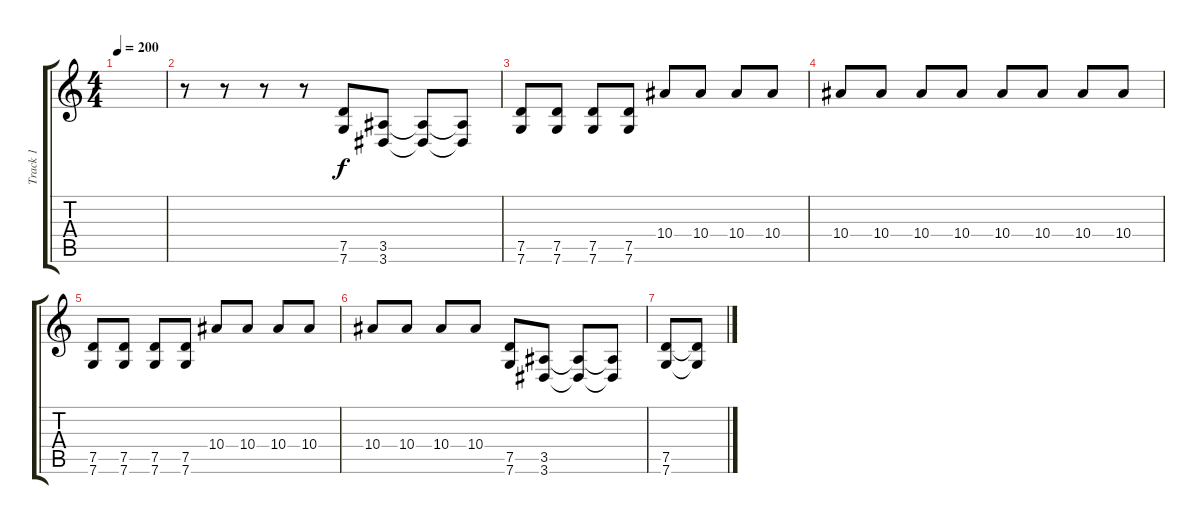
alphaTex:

\track ("Track 1" "Track 1") {instrument distortionguitar}
\staff {score tabs}
\tuning (D4 A3 F3 C3 G2 C2) {hide}
\ts (4 4)
\tempo 200
\clef g2
\ks c
|
r.8 r.8 r.8 r.8 (7.5 7.6).8 (3.5 3.6).8 (3.5{t} 3.6{t}).8 (3.5{t} 3.6{t}).8 |
(7.5 7.6).8 (7.5 7.6).8 (7.5 7.6).8 (7.5 7.6).8 10.4.8 10.4.8 10.4.8 10.4.8 |
10.4.8 10.4.8 10.4.8 10.4.8 10.4.8 10.4.8 10.4.8 10.4.8 |
(7.5 7.6).8 (7.5 7.6).8 (7.5 7.6).8 (7.5 7.6).8 10.4.8 10.4.8 10.4.8 10.4.8 |
10.4.8 10.4.8 10.4.8 10.4.8 (7.5 7.6).8 (3.5 3.6).8 (3.5{t} 3.6{t}).8 (3.5{t} 3.6{t}).8 |
(7.5 7.6).8 (7.5{t} 7.6{t}).8
